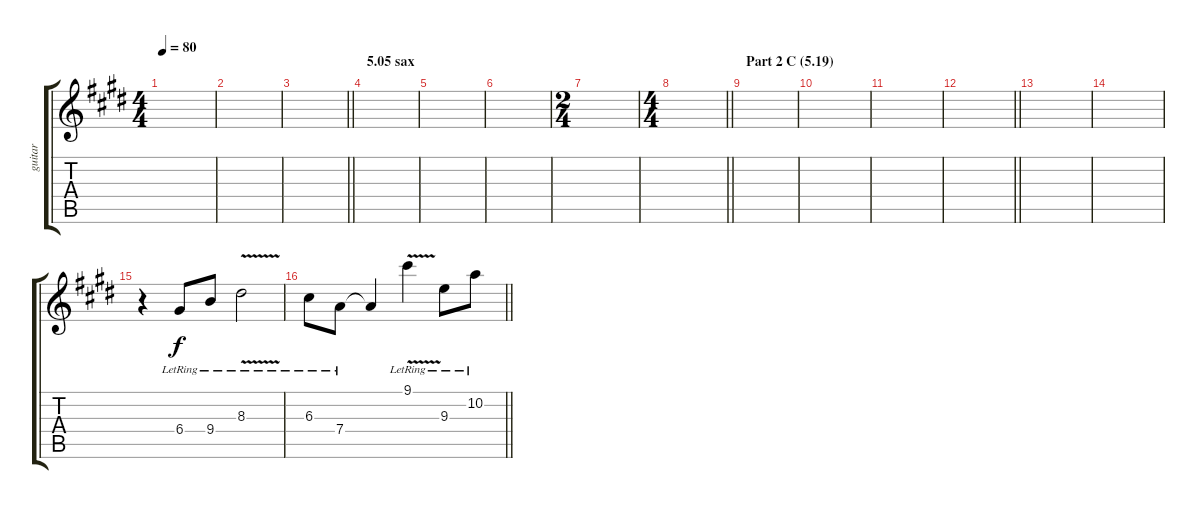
\track ("guitar" "guitar") {instrument electricguitarjazz}
\staff {score tabs}
\tuning (E4 B3 G3 D3 A2 E2) {hide}
\ts (4 4)
\tempo 80
\clef g2
\ks e
|
|
\barLineRight lightlight
|
\section ("" "5.05 sax")
|
|
|
\ts (2 4)
|
\ts (4 4)
\barLineRight lightlight
|
\section ("" "Part 2 C (5.19)")
|
|
|
\barLineRight lightlight
|
|
|
r.4 6.4{lr}.8 9.4{lr}.8 8.3{v lr}.2 |
\barLineRight lightlight
6.3{lr}.8 7.4{lr}.8 7.4{t}.4 9.1{v lr}.4 9.3{lr}.8 10.2{lr}.8
